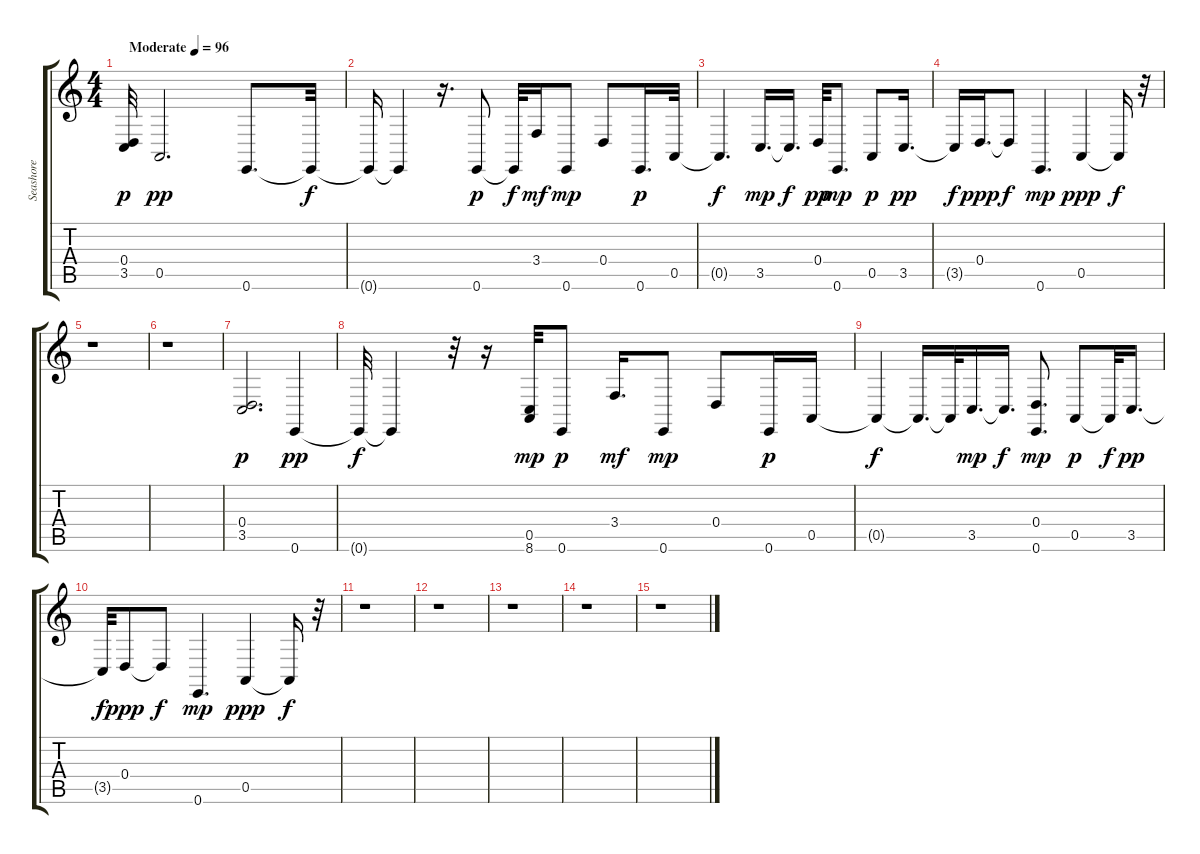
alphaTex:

\track ("Seashore" "Seashore") {instrument seashore}
\staff {score tabs}
\tuning (E4 B3 G3 D3 A2 E2) {hide}
\ts (4 4)
\tempo (96 "Moderate")
\clef g2
\ks c
(0.4 3.5).32{dy p instrument seashore} 0.5.2{d dy pp} 0.6.8{d} 0.6{t}.32{dy f} |
0.6{t}.16 0.6{t}.4 r.16{d} 0.6.8{dy p} 0.6{t}.32{dy f} 3.4.16{dy mf} 0.6.8{dy mp} 0.4.8 0.6.16{d dy p} 0.5.32 |
0.5{t}.4{d dy f} 3.5.16{d dy mp} 3.5{t}.16{d dy f} 0.4.32{dy pp} 0.6.8{d dy mp} 0.5.8{dy p} 3.5.16{d dy pp} |
3.5{t}.16{dy f} 0.4.16{d dy ppp} 0.4{t}.8{dy f} 0.6.4{d dy mp} 0.5.4{dy ppp} 0.5{t}.16{dy f} r.32 |
r.1 |
r.1 |
(0.4 3.5).2{d dy p} 0.6.4{dy pp} |
0.6{t}.32{dy f} 0.6{t}.4 r.32 r.16 (0.5 8.6).32{dy mp} 0.6.8{dy p} 3.4.16{d dy mf} 0.6.8{dy mp} 0.4.8 0.6.16{dy p} 0.5.16 |
0.5{t}.4{dy f} 0.5{t}.16{d} 0.5{t}.32 3.5.16{d dy mp} 3.5{t}.16{d dy f} (0.4 0.6).8{d dy mp} 0.5.8{dy p} 0.5{t}.32{dy f} 3.5.16{d dy pp} |
3.5{t}.32{dy f} 0.4.8{dy ppp} 0.4{t}.8{dy f} 0.6.4{d dy mp} 0.5.4{dy ppp} 0.5{t}.16{dy f} r.32 |
r.1 |
r.1 |
r.1 |
r.1 |
r.1
